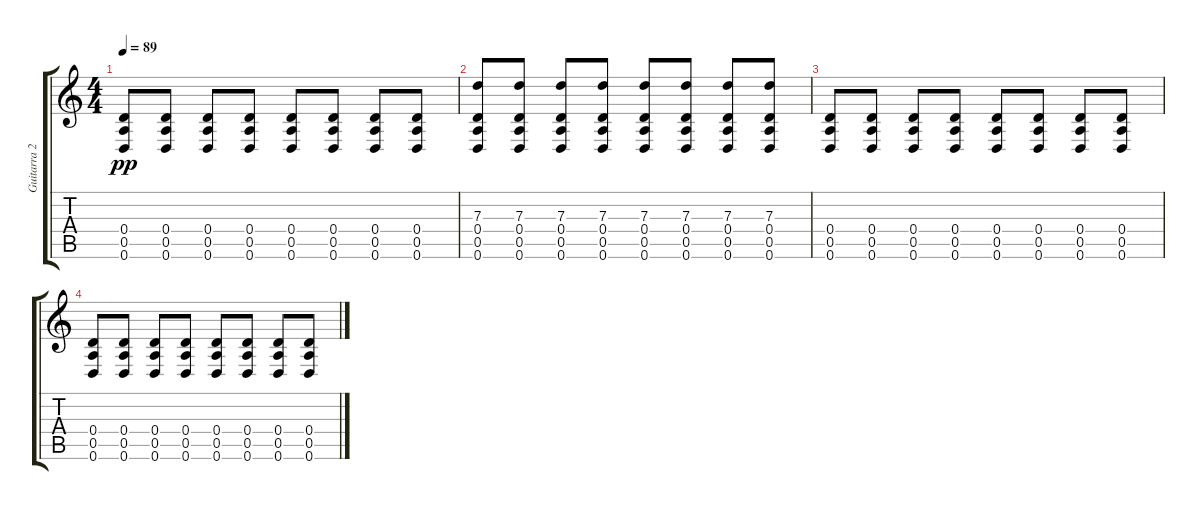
\track ("Guitarra 2" "Guitarra 2") {instrument acousticguitarnylon}
\staff {score tabs}
\tuning (E4 B3 G3 D3 A2 D2) {hide}
\ts (4 4)
\tempo 89
\clef g2
\ks c
(0.4 0.5 0.6).8{dy pp} (0.4 0.5 0.6).8 (0.4 0.5 0.6).8 (0.4 0.5 0.6).8 (0.4 0.5 0.6).8 (0.4 0.5 0.6).8 (0.4 0.5 0.6).8 (0.4 0.5 0.6).8 |
(7.3 0.4 0.5 0.6).8 (7.3 0.4 0.5 0.6).8 (7.3 0.4 0.5 0.6).8 (7.3 0.4 0.5 0.6).8 (7.3 0.4 0.5 0.6).8 (7.3 0.4 0.5 0.6).8 (7.3 0.4 0.5 0.6).8 (7.3 0.4 0.5 0.6).8 |
(0.4 0.5 0.6).8{volume 0} (0.4 0.5 0.6).8 (0.4 0.5 0.6).8 (0.4 0.5 0.6).8 (0.4 0.5 0.6).8 (0.4 0.5 0.6).8 (0.4 0.5 0.6).8 (0.4 0.5 0.6).8 |
(0.4 0.5 0.6).8 (0.4 0.5 0.6).8 (0.4 0.5 0.6).8 (0.4 0.5 0.6).8 (0.4 0.5 0.6).8 (0.4 0.5 0.6).8 (0.4 0.5 0.6).8 (0.4 0.5 0.6).8
